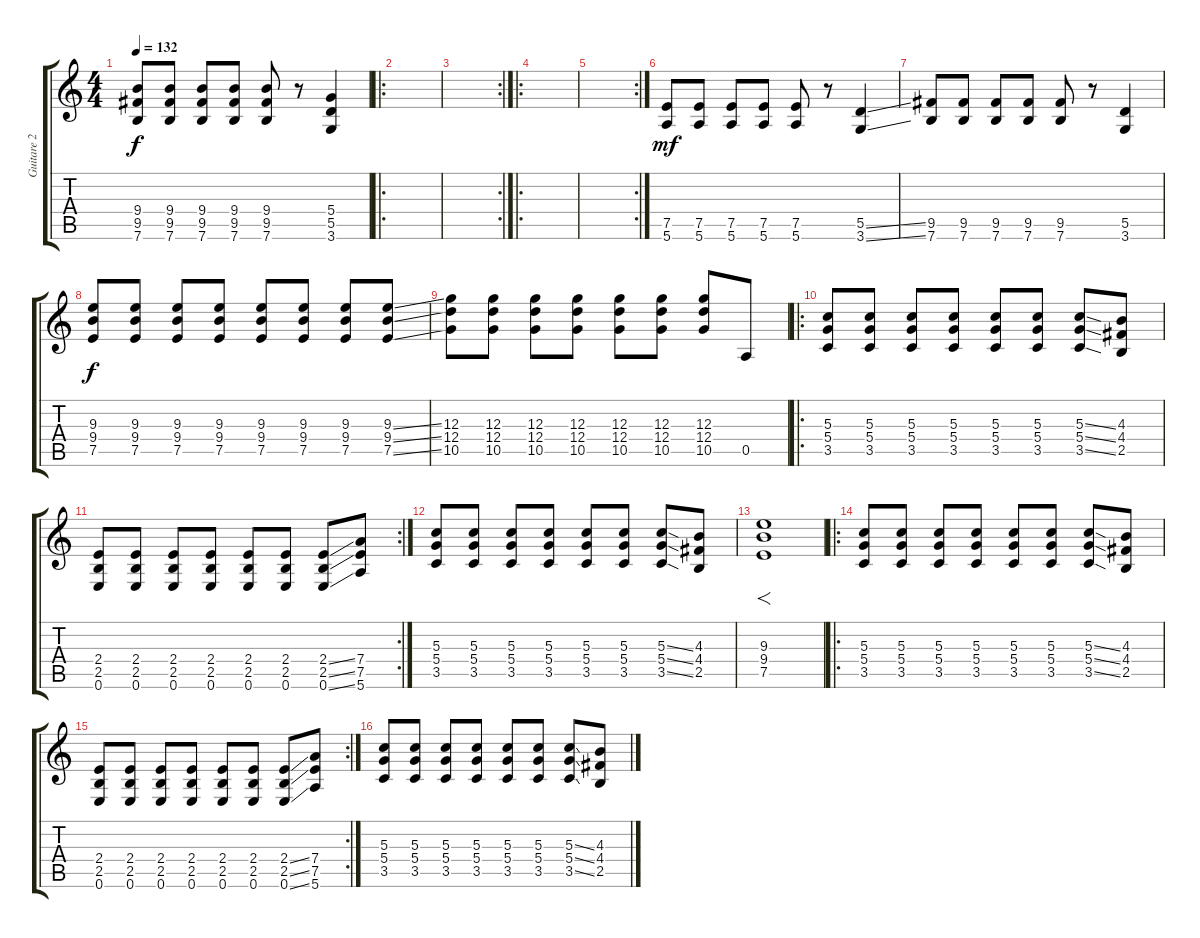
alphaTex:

\track ("Guitare 2" "Guitare 2") {instrument distortionguitar}
\staff {score tabs}
\tuning (E4 B3 G3 D3 A2 E2) {hide}
\ts (4 4)
\tempo 132
\clef g2
\ks c
(9.4 9.5 7.6).8{dy f} (9.4 9.5 7.6).8 (9.4 9.5 7.6).8 (9.4 9.5 7.6).8 (9.4 9.5 7.6).8 r.8 (5.4 5.5 3.6).4 |
\ro
|
\rc 2
|
\ro
|
\rc 2
|
(7.5 5.6).8{dy mf volume 13} (7.5 5.6).8 (7.5 5.6).8 (7.5 5.6).8 (7.5 5.6).8 r.8 (5.5{ss} 3.6{ss}).4 |
(9.5 7.6).8 (9.5 7.6).8 (9.5 7.6).8 (9.5 7.6).8 (9.5 7.6).8 r.8 (5.5 3.6).4 |
(9.3 9.4 7.5).8{dy f} (9.3 9.4 7.5).8 (9.3 9.4 7.5).8 (9.3 9.4 7.5).8 (9.3 9.4 7.5).8 (9.3 9.4 7.5).8 (9.3 9.4 7.5).8 (9.3{ss} 9.4{ss} 7.5{ss}).8 |
(12.3 12.4 10.5).8 (12.3 12.4 10.5).8 (12.3 12.4 10.5).8 (12.3 12.4 10.5).8 (12.3 12.4 10.5).8 (12.3 12.4 10.5).8 (12.3 12.4 10.5).8 0.5.8 |
\ro
(5.3 5.4 3.5).8 (5.3 5.4 3.5).8 (5.3 5.4 3.5).8 (5.3 5.4 3.5).8 (5.3 5.4 3.5).8 (5.3 5.4 3.5).8 (5.3{ss} 5.4{ss} 3.5{ss}).8 (4.3 4.4 2.5).8 |
\rc 2
(2.4 2.5 0.6).8 (2.4 2.5 0.6).8 (2.4 2.5 0.6).8 (2.4 2.5 0.6).8 (2.4 2.5 0.6).8 (2.4 2.5 0.6).8 (2.4{ss} 2.5{ss} 0.6{ss}).8 (7.4 7.5 5.6).8 |
(5.3 5.4 3.5).8 (5.3 5.4 3.5).8 (5.3 5.4 3.5).8 (5.3 5.4 3.5).8 (5.3 5.4 3.5).8 (5.3 5.4 3.5).8 (5.3{ss} 5.4{ss} 3.5{ss}).8 (4.3 4.4 2.5).8 |
(9.3 9.4 7.5).1{f} |
\ro
(5.3 5.4 3.5).8 (5.3 5.4 3.5).8 (5.3 5.4 3.5).8 (5.3 5.4 3.5).8 (5.3 5.4 3.5).8 (5.3 5.4 3.5).8 (5.3{ss} 5.4{ss} 3.5{ss}).8 (4.3 4.4 2.5).8 |
\rc 2
(2.4 2.5 0.6).8 (2.4 2.5 0.6).8 (2.4 2.5 0.6).8 (2.4 2.5 0.6).8 (2.4 2.5 0.6).8 (2.4 2.5 0.6).8 (2.4{ss} 2.5{ss} 0.6{ss}).8 (7.4 7.5 5.6).8 |
(5.3 5.4 3.5).8 (5.3 5.4 3.5).8 (5.3 5.4 3.5).8 (5.3 5.4 3.5).8 (5.3 5.4 3.5).8 (5.3 5.4 3.5).8 (5.3{ss} 5.4{ss} 3.5{ss}).8 (4.3 4.4 2.5).8
